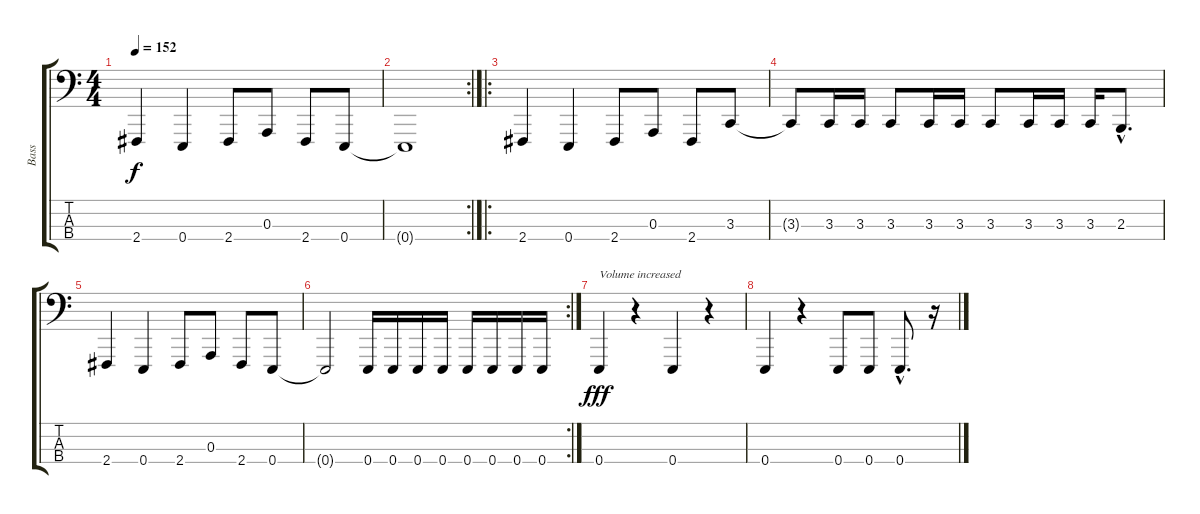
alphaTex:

\track ("Bass" "Bass") {instrument lead8bassandlead}
\staff {score tabs}
\tuning (G2 D2 A1 E1) {hide}
\ts (4 4)
\tempo 152
\clef f4
\ks c
2.4.4{dy f} 0.4.4 2.4.8 0.3.8 2.4.8 0.4.8 |
\rc 2
0.4{t}.1 |
\ro
2.4.4 0.4.4 2.4.8 0.3.8 2.4.8 3.3.8 |
3.3{t}.8 3.3.16 3.3.16 3.3.8 3.3.16 3.3.16 3.3.8 3.3.16 3.3.16 3.3.16 2.3{hac}.8{d} |
2.4.4 0.4.4 2.4.8 0.3.8 2.4.8 0.4.8 |
\rc 2
0.4{t}.2 0.4.16 0.4.16 0.4.16 0.4.16 0.4.16 0.4.16 0.4.16 0.4.16 |
0.4.4{txt "Volume increased" dy fff volume 16} r.4 0.4.4 r.4 |
0.4.4 r.4 0.4.8 0.4.8 0.4{hac}.8{d} r.16
